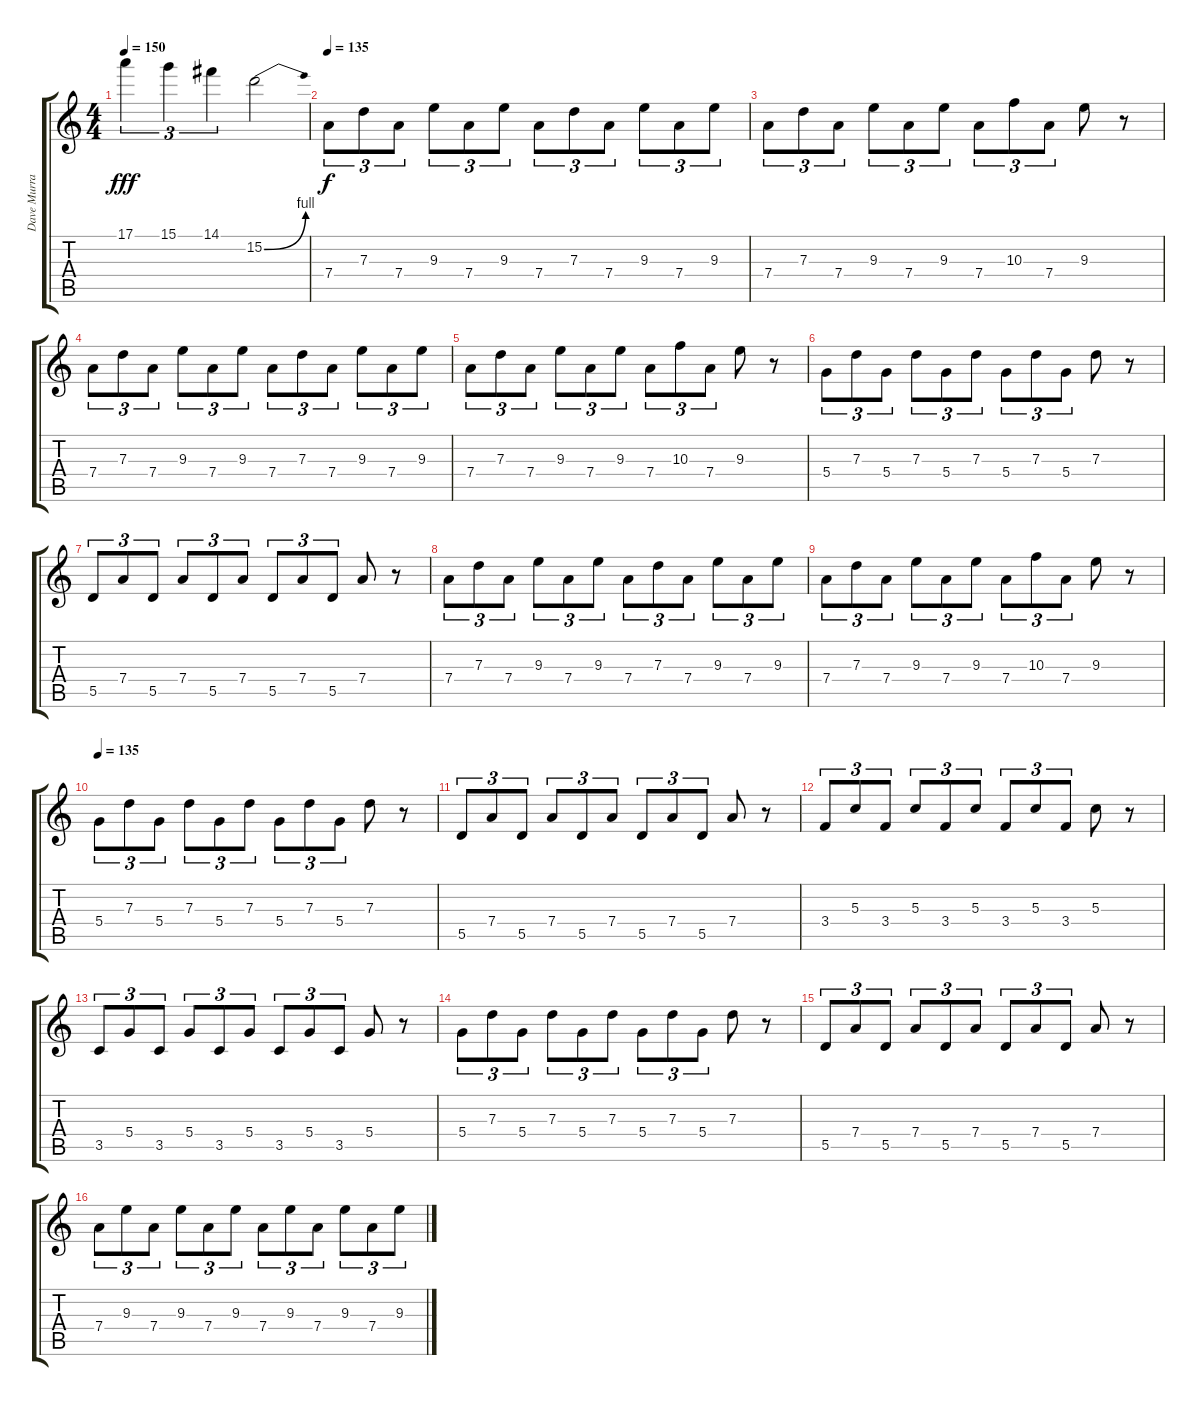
\track ("Dave Murray" "Dave Murra") {instrument distortionguitar}
\staff {score tabs}
\tuning (E4 B3 G3 D3 A2 E2) {hide}
\ts (4 4)
\tempo 150
\clef g2
\ks c
17.1.4{tu (3 2) dy fff} 15.1.4{tu (3 2)} 14.1.4{tu (3 2)} 15.2{be (bend 0 0 60 4)}.2 |
\tempo 135
7.4.8{tu (3 2) dy f} 7.3.8{tu (3 2)} 7.4.8{tu (3 2)} 9.3.8{tu (3 2)} 7.4.8{tu (3 2)} 9.3.8{tu (3 2)} 7.4.8{tu (3 2)} 7.3.8{tu (3 2)} 7.4.8{tu (3 2)} 9.3.8{tu (3 2)} 7.4.8{tu (3 2)} 9.3.8{tu (3 2)} |
7.4.8{tu (3 2)} 7.3.8{tu (3 2)} 7.4.8{tu (3 2)} 9.3.8{tu (3 2)} 7.4.8{tu (3 2)} 9.3.8{tu (3 2)} 7.4.8{tu (3 2)} 10.3.8{tu (3 2)} 7.4.8{tu (3 2)} 9.3.8 r.8 |
7.4.8{tu (3 2)} 7.3.8{tu (3 2)} 7.4.8{tu (3 2)} 9.3.8{tu (3 2)} 7.4.8{tu (3 2)} 9.3.8{tu (3 2)} 7.4.8{tu (3 2)} 7.3.8{tu (3 2)} 7.4.8{tu (3 2)} 9.3.8{tu (3 2)} 7.4.8{tu (3 2)} 9.3.8{tu (3 2)} |
7.4.8{tu (3 2)} 7.3.8{tu (3 2)} 7.4.8{tu (3 2)} 9.3.8{tu (3 2)} 7.4.8{tu (3 2)} 9.3.8{tu (3 2)} 7.4.8{tu (3 2)} 10.3.8{tu (3 2)} 7.4.8{tu (3 2)} 9.3.8 r.8 |
5.4.8{tu (3 2)} 7.3.8{tu (3 2)} 5.4.8{tu (3 2)} 7.3.8{tu (3 2)} 5.4.8{tu (3 2)} 7.3.8{tu (3 2)} 5.4.8{tu (3 2)} 7.3.8{tu (3 2)} 5.4.8{tu (3 2)} 7.3.8 r.8 |
5.5.8{tu (3 2)} 7.4.8{tu (3 2)} 5.5.8{tu (3 2)} 7.4.8{tu (3 2)} 5.5.8{tu (3 2)} 7.4.8{tu (3 2)} 5.5.8{tu (3 2)} 7.4.8{tu (3 2)} 5.5.8{tu (3 2)} 7.4.8 r.8 |
7.4.8{tu (3 2)} 7.3.8{tu (3 2)} 7.4.8{tu (3 2)} 9.3.8{tu (3 2)} 7.4.8{tu (3 2)} 9.3.8{tu (3 2)} 7.4.8{tu (3 2)} 7.3.8{tu (3 2)} 7.4.8{tu (3 2)} 9.3.8{tu (3 2)} 7.4.8{tu (3 2)} 9.3.8{tu (3 2)} |
7.4.8{tu (3 2)} 7.3.8{tu (3 2)} 7.4.8{tu (3 2)} 9.3.8{tu (3 2)} 7.4.8{tu (3 2)} 9.3.8{tu (3 2)} 7.4.8{tu (3 2)} 10.3.8{tu (3 2)} 7.4.8{tu (3 2)} 9.3.8 r.8 |
\tempo 135
5.4.8{tu (3 2)} 7.3.8{tu (3 2)} 5.4.8{tu (3 2)} 7.3.8{tu (3 2)} 5.4.8{tu (3 2)} 7.3.8{tu (3 2)} 5.4.8{tu (3 2)} 7.3.8{tu (3 2)} 5.4.8{tu (3 2)} 7.3.8 r.8 |
5.5.8{tu (3 2)} 7.4.8{tu (3 2)} 5.5.8{tu (3 2)} 7.4.8{tu (3 2)} 5.5.8{tu (3 2)} 7.4.8{tu (3 2)} 5.5.8{tu (3 2)} 7.4.8{tu (3 2)} 5.5.8{tu (3 2)} 7.4.8 r.8 |
3.4.8{tu (3 2)} 5.3.8{tu (3 2)} 3.4.8{tu (3 2)} 5.3.8{tu (3 2)} 3.4.8{tu (3 2)} 5.3.8{tu (3 2)} 3.4.8{tu (3 2)} 5.3.8{tu (3 2)} 3.4.8{tu (3 2)} 5.3.8 r.8 |
3.5.8{tu (3 2)} 5.4.8{tu (3 2)} 3.5.8{tu (3 2)} 5.4.8{tu (3 2)} 3.5.8{tu (3 2)} 5.4.8{tu (3 2)} 3.5.8{tu (3 2)} 5.4.8{tu (3 2)} 3.5.8{tu (3 2)} 5.4.8 r.8 |
5.4.8{tu (3 2)} 7.3.8{tu (3 2)} 5.4.8{tu (3 2)} 7.3.8{tu (3 2)} 5.4.8{tu (3 2)} 7.3.8{tu (3 2)} 5.4.8{tu (3 2)} 7.3.8{tu (3 2)} 5.4.8{tu (3 2)} 7.3.8 r.8 |
5.5.8{tu (3 2)} 7.4.8{tu (3 2)} 5.5.8{tu (3 2)} 7.4.8{tu (3 2)} 5.5.8{tu (3 2)} 7.4.8{tu (3 2)} 5.5.8{tu (3 2)} 7.4.8{tu (3 2)} 5.5.8{tu (3 2)} 7.4.8 r.8 |
7.4.8{tu (3 2)} 9.3.8{tu (3 2)} 7.4.8{tu (3 2)} 9.3.8{tu (3 2)} 7.4.8{tu (3 2)} 9.3.8{tu (3 2)} 7.4.8{tu (3 2)} 9.3.8{tu (3 2)} 7.4.8{tu (3 2)} 9.3.8{tu (3 2)} 7.4.8{tu (3 2)} 9.3.8{tu (3 2)}
